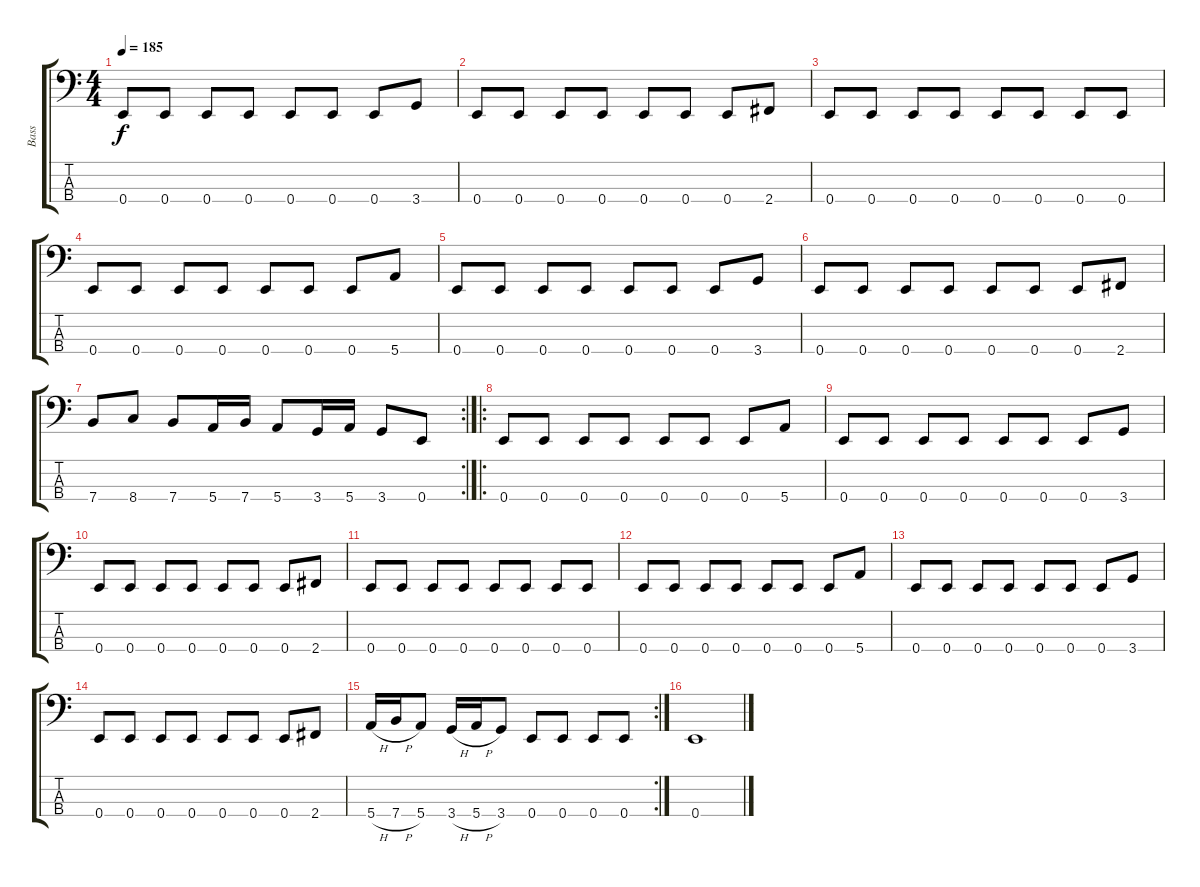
\track ("Bass" "Bass") {instrument electricbasspick}
\staff {score tabs}
\tuning (G2 D2 A1 E1) {hide}
\ts (4 4)
\tempo 185
\clef f4
\ks c
0.4.8{dy f} 0.4.8 0.4.8 0.4.8 0.4.8 0.4.8 0.4.8 3.4.8 |
0.4.8 0.4.8 0.4.8 0.4.8 0.4.8 0.4.8 0.4.8 2.4.8 |
0.4.8 0.4.8 0.4.8 0.4.8 0.4.8 0.4.8 0.4.8 0.4.8 |
0.4.8 0.4.8 0.4.8 0.4.8 0.4.8 0.4.8 0.4.8 5.4.8 |
0.4.8 0.4.8 0.4.8 0.4.8 0.4.8 0.4.8 0.4.8 3.4.8 |
0.4.8 0.4.8 0.4.8 0.4.8 0.4.8 0.4.8 0.4.8 2.4.8 |
\rc 2
7.4.8 8.4.8 7.4.8 5.4.16 7.4.16 5.4.8 3.4.16 5.4.16 3.4.8 0.4.8 |
\ro
0.4.8 0.4.8 0.4.8 0.4.8 0.4.8 0.4.8 0.4.8 5.4.8 |
0.4.8 0.4.8 0.4.8 0.4.8 0.4.8 0.4.8 0.4.8 3.4.8 |
0.4.8 0.4.8 0.4.8 0.4.8 0.4.8 0.4.8 0.4.8 2.4.8 |
0.4.8 0.4.8 0.4.8 0.4.8 0.4.8 0.4.8 0.4.8 0.4.8 |
0.4.8 0.4.8 0.4.8 0.4.8 0.4.8 0.4.8 0.4.8 5.4.8 |
0.4.8 0.4.8 0.4.8 0.4.8 0.4.8 0.4.8 0.4.8 3.4.8 |
0.4.8 0.4.8 0.4.8 0.4.8 0.4.8 0.4.8 0.4.8 2.4.8 |
\rc 2
5.4{h}.16 7.4{h}.16 5.4.8 3.4{h}.16 5.4{h}.16 3.4.8 0.4.8 0.4.8 0.4.8 0.4.8 |
0.4.1
